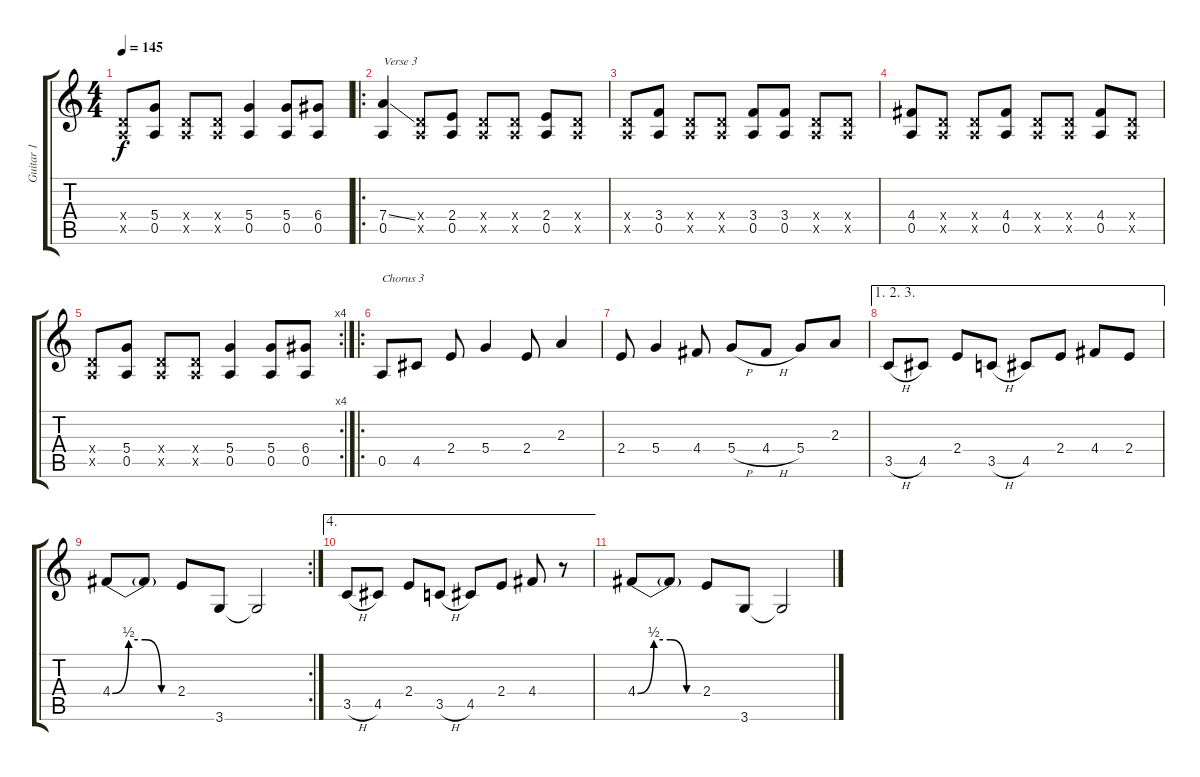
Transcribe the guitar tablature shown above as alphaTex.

\track ("Guitar 1" "Guitar 1") {instrument overdrivenguitar}
\staff {score tabs}
\tuning (E4 B3 G3 D3 A2 E2) {hide}
\ts (4 4)
\tempo 145
\clef g2
\ks c
(0.4{x} 0.5{x}).8{dy f} (5.4 0.5).8 (0.4{x} 0.5{x}).8 (0.4{x} 0.5{x}).8 (5.4 0.5).4 (5.4 0.5).8 (6.4 0.5).8 |
\ro
(7.4{ss} 0.5).4{txt "Verse 3"} (0.4{x} 0.5{x}).8 (2.4 0.5).8 (0.4{x} 0.5{x}).8 (0.4{x} 0.5{x}).8 (2.4 0.5).8 (0.4{x} 0.5{x}).8 |
(0.4{x} 0.5{x}).8 (3.4 0.5).8 (0.4{x} 0.5{x}).8 (0.4{x} 0.5{x}).8 (3.4 0.5).8 (3.4 0.5).8 (0.4{x} 0.5{x}).8 (0.4{x} 0.5{x}).8 |
(4.4 0.5).8 (0.4{x} 0.5{x}).8 (0.4{x} 0.5{x}).8 (4.4 0.5).8 (0.4{x} 0.5{x}).8 (0.4{x} 0.5{x}).8 (4.4 0.5).8 (0.4{x} 0.5{x}).8 |
\rc 4
(0.4{x} 0.5{x}).8 (5.4 0.5).8 (0.4{x} 0.5{x}).8 (0.4{x} 0.5{x}).8 (5.4 0.5).4 (5.4 0.5).8 (6.4 0.5).8 |
\ro
0.5.8{txt "Chorus 3"} 4.5.8 2.4.8 5.4.4 2.4.8 2.3.4 |
2.4.8 5.4.4 4.4.8 5.4{h}.8 4.4{h}.8 5.4.8 2.3.8 |
\ae (1 2 3)
3.5{h}.8 4.5.8 2.4.8 3.5{h}.8 4.5.8 2.4.8 4.4.8 2.4.8 |
\rc 2
4.4{be (custom 0 0 15 2 30 2 45 0 60 0)}.8 4.4{t}.8 2.4.8 3.6.8 3.6{t}.2 |
\ae 4
3.5{h}.8 4.5.8 2.4.8 3.5{h}.8 4.5.8 2.4.8 4.4.8 r.8 |
4.4{be (custom 0 0 15 2 30 2 45 0 60 0)}.8 4.4{t}.8 2.4.8 3.6.8 3.6{t}.2
